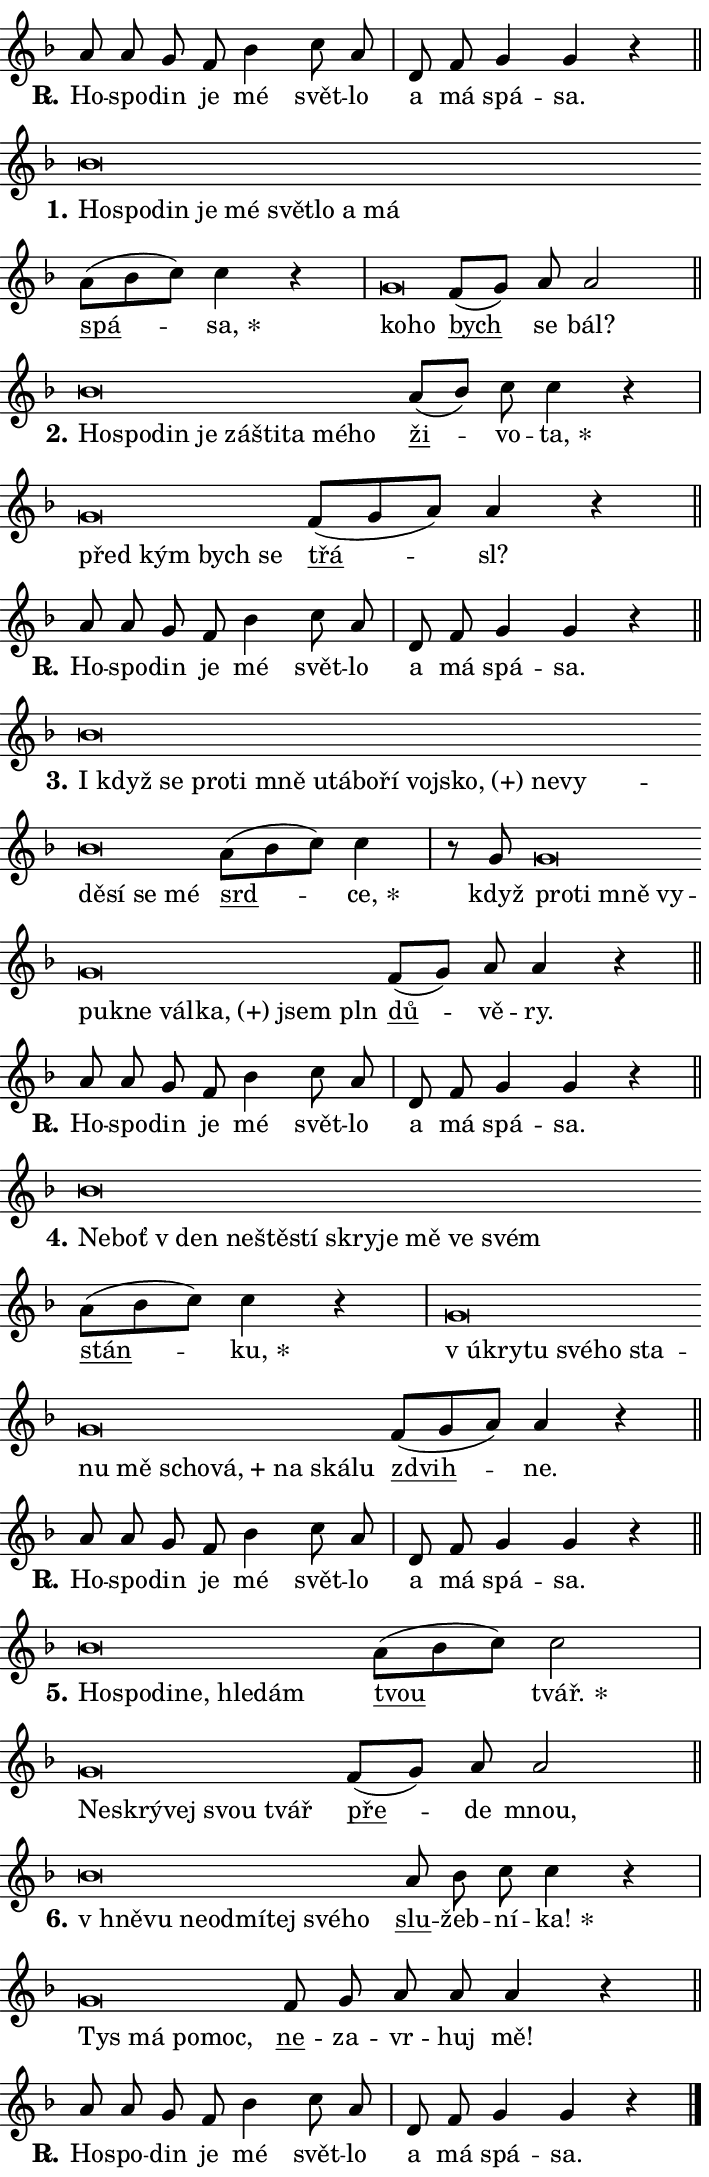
\version "2.24.0"
\header { tagline = "" }
\paper {
  indent = 0\cm
  top-margin = 0\cm
  right-margin = 0.13\cm % to fit lyric hyphens
  bottom-margin = 0\cm
  left-margin = 0\cm
  paper-width = 12\cm
  page-breaking = #ly:one-page-breaking
  system-system-spacing.basic-distance = #11
  score-system-spacing.basic-distance = #11
  ragged-last = ##f
}


%% Author: Thomas Morley
%% https://lists.gnu.org/archive/html/lilypond-user/2020-05/msg00002.html
#(define (line-position grob)
"Returns position of @var[grob} in current system:
   @code{'start}, if at first time-step
   @code{'end}, if at last time-step
   @code{'middle} otherwise
"
  (let* ((col (ly:item-get-column grob))
         (ln (ly:grob-object col 'left-neighbor))
         (rn (ly:grob-object col 'right-neighbor))
         (col-to-check-left (if (ly:grob? ln) ln col))
         (col-to-check-right (if (ly:grob? rn) rn col))
         (break-dir-left
           (and
             (ly:grob-property col-to-check-left 'non-musical #f)
             (ly:item-break-dir col-to-check-left)))
         (break-dir-right
           (and
             (ly:grob-property col-to-check-right 'non-musical #f)
             (ly:item-break-dir col-to-check-right))))
        (cond ((eqv? 1 break-dir-left) 'start)
              ((eqv? -1 break-dir-right) 'end)
              (else 'middle))))

#(define (tranparent-at-line-position vctor)
  (lambda (grob)
  "Relying on @code{line-position} select the relevant enry from @var{vctor}.
Used to determine transparency,"
    (case (line-position grob)
      ((end) (not (vector-ref vctor 0)))
      ((middle) (not (vector-ref vctor 1)))
      ((start) (not (vector-ref vctor 2))))))

noteHeadBreakVisibility =
#(define-music-function (break-visibility)(vector?)
"Makes @code{NoteHead}s transparent relying on @var{break-visibility}"
#{
  \override NoteHead.transparent =
    #(tranparent-at-line-position break-visibility)
#})

#(define delete-ledgers-for-transparent-note-heads
  (lambda (grob)
    "Reads whether a @code{NoteHead} is transparent.
If so this @code{NoteHead} is removed from @code{'note-heads} from
@var{grob}, which is supposed to be @code{LedgerLineSpanner}.
As a result ledgers are not printed for this @code{NoteHead}"
    (let* ((nhds-array (ly:grob-object grob 'note-heads))
           (nhds-list
             (if (ly:grob-array? nhds-array)
                 (ly:grob-array->list nhds-array)
                 '()))
           ;; Relies on the transparent-property being done before
           ;; Staff.LedgerLineSpanner.after-line-breaking is executed.
           ;; This is fragile ...
           (to-keep
             (remove
               (lambda (nhd)
                 (ly:grob-property nhd 'transparent #f))
               nhds-list)))
      ;; TODO find a better method to iterate over grob-arrays, similiar
      ;; to filter/remove etc for lists
      ;; For now rebuilt from scratch
      (set! (ly:grob-object grob 'note-heads)  '())
      (for-each
        (lambda (nhd)
          (ly:pointer-group-interface::add-grob grob 'note-heads nhd))
        to-keep))))

squashNotes = {
  \override NoteHead.X-extent = #'(-0.2 . 0.2)
  \override NoteHead.Y-extent = #'(-0.75 . 0)
  \override NoteHead.stencil =
    #(lambda (grob)
       (let ((pos (ly:grob-property grob 'staff-position)))
         (begin
           (if (< pos -7) (display "ERROR: Lower brevis then expected\n") (display ""))
           (if (<= pos -6) ly:text-interface::print ly:note-head::print))))
}
unSquashNotes = {
  \revert NoteHead.X-extent
  \revert NoteHead.Y-extent
  \revert NoteHead.stencil
}

hideNotes = \noteHeadBreakVisibility #begin-of-line-visible
unHideNotes = \noteHeadBreakVisibility #all-visible

% work-around for resetting accidentals
% https://lilypond.org/doc/v2.23/Documentation/notation/displaying-rhythms#unmetered-music
cadenzaMeasure = {
  \cadenzaOff
  \partial 1024 s1024
  \cadenzaOn
}

#(define-markup-command (accent layout props text) (markup?)
  "Underline accented syllable"
  (interpret-markup layout props
    #{\markup \override #'(offset . 4.3) \underline { #text }#}))

responsum = \markup \concat {
  "R" \hspace #-1.05 \path #0.1 #'((moveto 0 0.07) (lineto 0.9 0.8)) \hspace #0.05 "."
}

spaceSize = #0.6828661417322834 % exact space size for TeX Gyre Schola

\layout {
  \context {
    \Staff
    \remove "Time_signature_engraver"
    \override LedgerLineSpanner.after-line-breaking = #delete-ledgers-for-transparent-note-heads
  }
  \context {
    \Lyrics {
      \override LyricSpace.minimum-distance = \spaceSize
      \override LyricText.font-name = #"TeX Gyre Schola"
      \override LyricText.font-size = 1
      \override StanzaNumber.font-name = #"TeX Gyre Schola Bold"
      \override StanzaNumber.font-size = 1
    }
  }
  \context {
    \Score 
    \override NoteHead.text =
      #(lambda (grob) 
        (let ((pos (ly:grob-property grob 'staff-position)))
          #{\markup {
            \combine
              \halign #-0.55 \raise #(if (= pos -6) 0 0.5) \override #'(thickness . 2) \draw-line #'(3.2 . 0)
              \musicglyph "noteheads.sM1"
          }#}))
  }
}

% magnetic-lyrics.ily
%
%   written by
%     Jean Abou Samra <jean@abou-samra.fr>
%     Werner Lemberg <wl@gnu.org>
%
%   adapted by
%     Jiri Hon <jiri.hon@gmail.com>
%
% Version 2022-Apr-15

% https://www.mail-archive.com/lilypond-user@gnu.org/msg149350.html

#(define (Left_hyphen_pointer_engraver context)
   "Collect syllable-hyphen-syllable occurrences in lyrics and store
them in properties.  This engraver only looks to the left.  For
example, if the lyrics input is @code{foo -- bar}, it does the
following.

@itemize @bullet
@item
Set the @code{text} property of the @code{LyricHyphen} grob between
@q{foo} and @q{bar} to @code{foo}.

@item
Set the @code{left-hyphen} property of the @code{LyricText} grob with
text @q{foo} to the @code{LyricHyphen} grob between @q{foo} and
@q{bar}.
@end itemize

Use this auxiliary engraver in combination with the
@code{lyric-@/text::@/apply-@/magnetic-@/offset!} hook."
   (let ((hyphen #f)
         (text #f))
     (make-engraver
      (acknowledgers
       ((lyric-syllable-interface engraver grob source-engraver)
        (set! text grob)))
      (end-acknowledgers
       ((lyric-hyphen-interface engraver grob source-engraver)
        ;(when (not (grob::has-interface grob 'lyric-space-interface))
          (set! hyphen grob)));)
      ((stop-translation-timestep engraver)
       (when (and text hyphen)
         (ly:grob-set-object! text 'left-hyphen hyphen))
       (set! text #f)
       (set! hyphen #f)))))

#(define (lyric-text::apply-magnetic-offset! grob)
   "If the space between two syllables is less than the value in
property @code{LyricText@/.details@/.squash-threshold}, move the right
syllable to the left so that it gets concatenated with the left
syllable.

Use this function as a hook for
@code{LyricText@/.after-@/line-@/breaking} if the
@code{Left_@/hyphen_@/pointer_@/engraver} is active."
   (let ((hyphen (ly:grob-object grob 'left-hyphen #f)))
     (when hyphen
       (let ((left-text (ly:spanner-bound hyphen LEFT)))
         (when (grob::has-interface left-text 'lyric-syllable-interface)
           (let* ((common (ly:grob-common-refpoint grob left-text X))
                  (this-x-ext (ly:grob-extent grob common X))
                  (left-x-ext
                   (begin
                     ;; Trigger magnetism for left-text.
                     (ly:grob-property left-text 'after-line-breaking)
                     (ly:grob-extent left-text common X)))
                  ;; `delta` is the gap width between two syllables.
                  (delta (- (interval-start this-x-ext)
                            (interval-end left-x-ext)))
                  (details (ly:grob-property grob 'details))
                  (threshold (assoc-get 'squash-threshold details 0.2)))
             (when (< delta threshold)
               (let* (;; We have to manipulate the input text so that
                      ;; ligatures crossing syllable boundaries are not
                      ;; disabled.  For languages based on the Latin
                      ;; script this is essentially a beautification.
                      ;; However, for non-Western scripts it can be a
                      ;; necessity.
                      (lt (ly:grob-property left-text 'text))
                      (rt (ly:grob-property grob 'text))
                      (is-space (grob::has-interface hyphen 'lyric-space-interface))
                      (space (if is-space " " ""))
                      (extra-delta (if is-space spaceSize 0))
                      ;; Append new syllable.
                      (ltrt-space (if (and (string? lt) (string? rt))
                                (string-append lt space rt)
                                (make-concat-markup (list lt space rt))))
                      ;; Right-align `ltrt` to the right side.
                      (ltrt-space-markup (grob-interpret-markup
                               grob
                               (make-translate-markup
                                (cons (interval-length this-x-ext) 0)
                                (make-right-align-markup ltrt-space)))))
                 (begin
                   ;; Don't print `left-text`.
                   (ly:grob-set-property! left-text 'stencil #f)
                   ;; Set text and stencil (which holds all collected
                   ;; syllables so far) and shift it to the left.
                   (ly:grob-set-property! grob 'text ltrt-space)
                   (ly:grob-set-property! grob 'stencil ltrt-space-markup)
                   (ly:grob-translate-axis! grob (- (- delta extra-delta)) X))))))))))


#(define (lyric-hyphen::displace-bounds-first grob)
   ;; Make very sure this callback isn't triggered too early.
   (let ((left (ly:spanner-bound grob LEFT))
         (right (ly:spanner-bound grob RIGHT)))
     (ly:grob-property left 'after-line-breaking)
     (ly:grob-property right 'after-line-breaking)
     (ly:lyric-hyphen::print grob)))

squashThreshold = #0.4

\layout {
  \context {
    \Lyrics
    \consists #Left_hyphen_pointer_engraver
    \override LyricText.after-line-breaking =
      #lyric-text::apply-magnetic-offset!
    \override LyricHyphen.stencil = #lyric-hyphen::displace-bounds-first
    \override LyricText.details.squash-threshold = \squashThreshold
    \override LyricHyphen.minimum-distance = 0
    \override LyricHyphen.minimum-length = \squashThreshold
  }
}

squashText = \override LyricText.details.squash-threshold = 9999
unSquashText = \override LyricText.details.squash-threshold = \squashThreshold

leftText = \override LyricText.self-alignment-X = #LEFT
unLeftText = \revert LyricText.self-alignment-X

starOffset = #(lambda (grob) 
                (let ((x_offset (ly:self-alignment-interface::aligned-on-x-parent grob)))
                  (if (= x_offset 0) 0 (+ x_offset 1.2))))

star = #(define-music-function (syllable)(string?)
"Append star separator at the end of a syllable"
#{
  \once \override LyricText.X-offset = #starOffset
  \lyricmode { \markup {
    #syllable
    \override #'((font-name . "TeX Gyre Schola Bold")) \hspace #0.2 \lower #0.65 \larger "*"
  } }
#})

starAccent = #(define-music-function (syllable)(string?)
"Append star separator at the end of a syllable and make accent"
#{
  \once \override LyricText.X-offset = #starOffset
  \lyricmode { \markup {
    \accent #syllable
    \override #'((font-name . "TeX Gyre Schola Bold")) \hspace #0.2 \lower #0.65 \larger "*"
  } }
#})

breath = #(define-music-function (syllable)(string?)
"Append breathing indicator at the end of a syllable"
#{
  \lyricmode { \markup { #syllable "+" } }
#})

optionalBreath = #(define-music-function (syllable)(string?)
"Append optional breathing indicator at the end of a syllable"
#{
  \lyricmode { \markup { #syllable "(+)" } }
#})


\score {
    <<
        \new Voice = "melody" { \cadenzaOn \key f \major \relative { a'8 a g f bes4 c8 a \cadenzaMeasure \bar "|" d, f \bar "" g4 g r \cadenzaMeasure \bar "||" \break } }
        \new Lyrics \lyricsto "melody" { \lyricmode { \set stanza = \responsum
Ho -- spo -- din je mé svět -- lo a má spá -- sa. } }
    >>
    \layout {}
}

\score {
    <<
        \new Voice = "melody" { \cadenzaOn \key f \major \relative { \squashNotes bes'\breve*1/16 \hideNotes \breve*1/16 \bar "" \breve*1/16 \bar "" \breve*1/16 \bar "" \breve*1/16 \bar "" \breve*1/16 \bar "" \breve*1/16 \bar "" \breve*1/16 \breve*1/16 \bar "" \unHideNotes \unSquashNotes \bar "" a8[( bes c)] c4 r \cadenzaMeasure \bar "|" \squashNotes g\breve*1/16 \hideNotes \breve*1/16 \bar "" \unHideNotes \unSquashNotes \bar "" f8[( g)] a a2 \cadenzaMeasure \bar "||" \break } }
        \new Lyrics \lyricsto "melody" { \lyricmode { \set stanza = "1."
\leftText Ho -- \squashText spo -- din je mé svět -- lo a má \unLeftText \unSquashText \markup \accent spá -- \star sa, \leftText ko -- \squashText ho \unLeftText \unSquashText \markup \accent bych se bál? } }
    >>
    \layout {}
}

\score {
    <<
        \new Voice = "melody" { \cadenzaOn \key f \major \relative { \squashNotes bes'\breve*1/16 \hideNotes \breve*1/16 \bar "" \breve*1/16 \bar "" \breve*1/16 \bar "" \breve*1/16 \bar "" \breve*1/16 \bar "" \breve*1/16 \bar "" \breve*1/16 \breve*1/16 \bar "" \unHideNotes \unSquashNotes \bar "" a8[( bes)] c c4 r \cadenzaMeasure \bar "|" \squashNotes g\breve*1/16 \hideNotes \breve*1/16 \bar "" \breve*1/16 \breve*1/16 \bar "" \unHideNotes \unSquashNotes \bar "" f8[( g a)] a4 r \cadenzaMeasure \bar "||" \break } }
        \new Lyrics \lyricsto "melody" { \lyricmode { \set stanza = "2."
\leftText Ho -- \squashText spo -- din je zá -- šti -- ta mé -- ho \unLeftText \unSquashText \markup \accent ži -- vo -- \star ta, \leftText před \squashText kým bych se \unLeftText \unSquashText \markup \accent třá -- sl? } }
    >>
    \layout {}
}

\score {
    <<
        \new Voice = "melody" { \cadenzaOn \key f \major \relative { a'8 a g f bes4 c8 a \cadenzaMeasure \bar "|" d, f \bar "" g4 g r \cadenzaMeasure \bar "||" \break } }
        \new Lyrics \lyricsto "melody" { \lyricmode { \set stanza = \responsum
Ho -- spo -- din je mé svět -- lo a má spá -- sa. } }
    >>
    \layout {}
}

\score {
    <<
        \new Voice = "melody" { \cadenzaOn \key f \major \relative { \squashNotes bes'\breve*1/16 \hideNotes \breve*1/16 \bar "" \breve*1/16 \bar "" \breve*1/16 \bar "" \breve*1/16 \bar "" \breve*1/16 \bar "" \breve*1/16 \bar "" \breve*1/16 \bar "" \breve*1/16 \bar "" \breve*1/16 \bar "" \breve*1/16 \bar "" \breve*1/16 \bar "" \breve*1/16 \bar "" \breve*1/16 \bar "" \breve*1/16 \bar "" \breve*1/16 \bar "" \breve*1/16 \breve*1/16 \bar "" \unHideNotes \unSquashNotes \bar "" a8[( bes c)] c4 \cadenzaMeasure \bar "|" r8 g8 \squashNotes g\breve*1/16 \hideNotes \breve*1/16 \bar "" \breve*1/16 \bar "" \breve*1/16 \bar "" \breve*1/16 \bar "" \breve*1/16 \bar "" \breve*1/16 \bar "" \breve*1/16 \bar "" \breve*1/16 \breve*1/16 \bar "" \unHideNotes \unSquashNotes \bar "" f8[( g)] a a4 r \cadenzaMeasure \bar "||" \break } }
        \new Lyrics \lyricsto "melody" { \lyricmode { \set stanza = "3."
\leftText I \squashText když se pro -- ti mně u -- tá -- bo -- ří voj -- \optionalBreath sko, ne -- vy -- dě -- sí se mé \unLeftText \unSquashText \markup \accent srd -- \star ce, když \leftText pro -- \squashText ti mně vy -- puk -- ne vál -- \optionalBreath ka, jsem pln \unLeftText \unSquashText \markup \accent dů -- vě -- ry. } }
    >>
    \layout {}
}

\score {
    <<
        \new Voice = "melody" { \cadenzaOn \key f \major \relative { a'8 a g f bes4 c8 a \cadenzaMeasure \bar "|" d, f \bar "" g4 g r \cadenzaMeasure \bar "||" \break } }
        \new Lyrics \lyricsto "melody" { \lyricmode { \set stanza = \responsum
Ho -- spo -- din je mé svět -- lo a má spá -- sa. } }
    >>
    \layout {}
}

\score {
    <<
        \new Voice = "melody" { \cadenzaOn \key f \major \relative { \squashNotes bes'\breve*1/16 \hideNotes \breve*1/16 \bar "" \breve*1/16 \bar "" \breve*1/16 \bar "" \breve*1/16 \bar "" \breve*1/16 \bar "" \breve*1/16 \bar "" \breve*1/16 \bar "" \breve*1/16 \bar "" \breve*1/16 \breve*1/16 \bar "" \unHideNotes \unSquashNotes \bar "" a8[( bes c)] c4 r \cadenzaMeasure \bar "|" \squashNotes g\breve*1/16 \hideNotes \breve*1/16 \bar "" \breve*1/16 \bar "" \breve*1/16 \bar "" \breve*1/16 \bar "" \breve*1/16 \bar "" \breve*1/16 \bar "" \breve*1/16 \bar "" \breve*1/16 \bar "" \breve*1/16 \bar "" \breve*1/16 \bar "" \breve*1/16 \breve*1/16 \bar "" \unHideNotes \unSquashNotes \bar "" f8[( g a)] a4 r \cadenzaMeasure \bar "||" \break } }
        \new Lyrics \lyricsto "melody" { \lyricmode { \set stanza = "4."
\leftText Ne -- \squashText boť "v den" ne -- ště -- stí skry -- je mě ve svém \unLeftText \unSquashText \markup \accent stán -- \star ku, \leftText "v ú" -- \squashText kry -- tu své -- ho sta -- nu mě scho -- \breath "vá," na ská -- lu \unLeftText \unSquashText \markup \accent zdvih -- ne. } }
    >>
    \layout {}
}

\score {
    <<
        \new Voice = "melody" { \cadenzaOn \key f \major \relative { a'8 a g f bes4 c8 a \cadenzaMeasure \bar "|" d, f \bar "" g4 g r \cadenzaMeasure \bar "||" \break } }
        \new Lyrics \lyricsto "melody" { \lyricmode { \set stanza = \responsum
Ho -- spo -- din je mé svět -- lo a má spá -- sa. } }
    >>
    \layout {}
}

\score {
    <<
        \new Voice = "melody" { \cadenzaOn \key f \major \relative { \squashNotes bes'\breve*1/16 \hideNotes \breve*1/16 \bar "" \breve*1/16 \bar "" \breve*1/16 \bar "" \breve*1/16 \breve*1/16 \bar "" \unHideNotes \unSquashNotes \bar "" a8[( bes c)] c2 \cadenzaMeasure \bar "|" \squashNotes g\breve*1/16 \hideNotes \breve*1/16 \bar "" \breve*1/16 \bar "" \breve*1/16 \breve*1/16 \bar "" \unHideNotes \unSquashNotes \bar "" f8[( g)] a a2 \cadenzaMeasure \bar "||" \break } }
        \new Lyrics \lyricsto "melody" { \lyricmode { \set stanza = "5."
\leftText Ho -- \squashText spo -- di -- ne, hle -- dám \unLeftText \unSquashText \markup \accent tvou \star tvář. \leftText Ne -- \squashText skrý -- vej svou tvář \unLeftText \unSquashText \markup \accent pře -- de mnou, } }
    >>
    \layout {}
}

\score {
    <<
        \new Voice = "melody" { \cadenzaOn \key f \major \relative { \squashNotes bes'\breve*1/16 \hideNotes \breve*1/16 \bar "" \breve*1/16 \bar "" \breve*1/16 \bar "" \breve*1/16 \bar "" \breve*1/16 \bar "" \breve*1/16 \breve*1/16 \bar "" \unHideNotes \unSquashNotes \bar "" a8 bes c c4 r \cadenzaMeasure \bar "|" \squashNotes g\breve*1/16 \hideNotes \breve*1/16 \bar "" \breve*1/16 \breve*1/16 \bar "" \unHideNotes \unSquashNotes \bar "" f8 g a a a4 r \cadenzaMeasure \bar "||" \break } }
        \new Lyrics \lyricsto "melody" { \lyricmode { \set stanza = "6."
\leftText "v hně" -- \squashText vu ne -- od -- mí -- tej své -- ho \unLeftText \unSquashText \markup \accent slu -- žeb -- ní -- \star ka! \leftText Tys \squashText má po -- moc, \unLeftText \unSquashText \markup \accent ne -- za -- vr -- huj mě! } }
    >>
    \layout {}
}

\score {
    <<
        \new Voice = "melody" { \cadenzaOn \key f \major \relative { a'8 a g f bes4 c8 a \cadenzaMeasure \bar "|" d, f \bar "" g4 g r \cadenzaMeasure \bar "||" \break } \bar "|." }
        \new Lyrics \lyricsto "melody" { \lyricmode { \set stanza = \responsum
Ho -- spo -- din je mé svět -- lo a má spá -- sa. } }
    >>
    \layout {}
}
